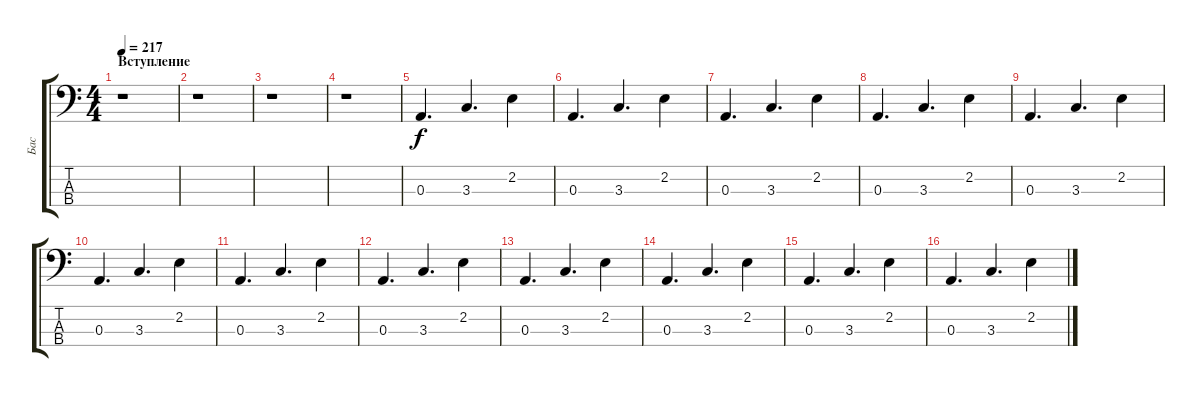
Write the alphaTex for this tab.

\track ("Бас" "Бас") {instrument electricbassfinger}
\staff {score tabs}
\tuning (G2 D2 A1 E1) {hide}
\ts (4 4)
\section ("" "Вступление")
\tempo 217
\clef f4
\ks c
r.1{dy f instrument electricbassfinger} |
r.1 |
r.1 |
r.1 |
0.3.4{d} 3.3.4{d} 2.2.4 |
0.3.4{d} 3.3.4{d} 2.2.4 |
0.3.4{d} 3.3.4{d} 2.2.4 |
0.3.4{d} 3.3.4{d} 2.2.4 |
0.3.4{d} 3.3.4{d} 2.2.4 |
0.3.4{d} 3.3.4{d} 2.2.4 |
0.3.4{d} 3.3.4{d} 2.2.4 |
0.3.4{d} 3.3.4{d} 2.2.4 |
0.3.4{d} 3.3.4{d} 2.2.4 |
0.3.4{d} 3.3.4{d} 2.2.4 |
0.3.4{d} 3.3.4{d} 2.2.4 |
0.3.4{d} 3.3.4{d} 2.2.4
